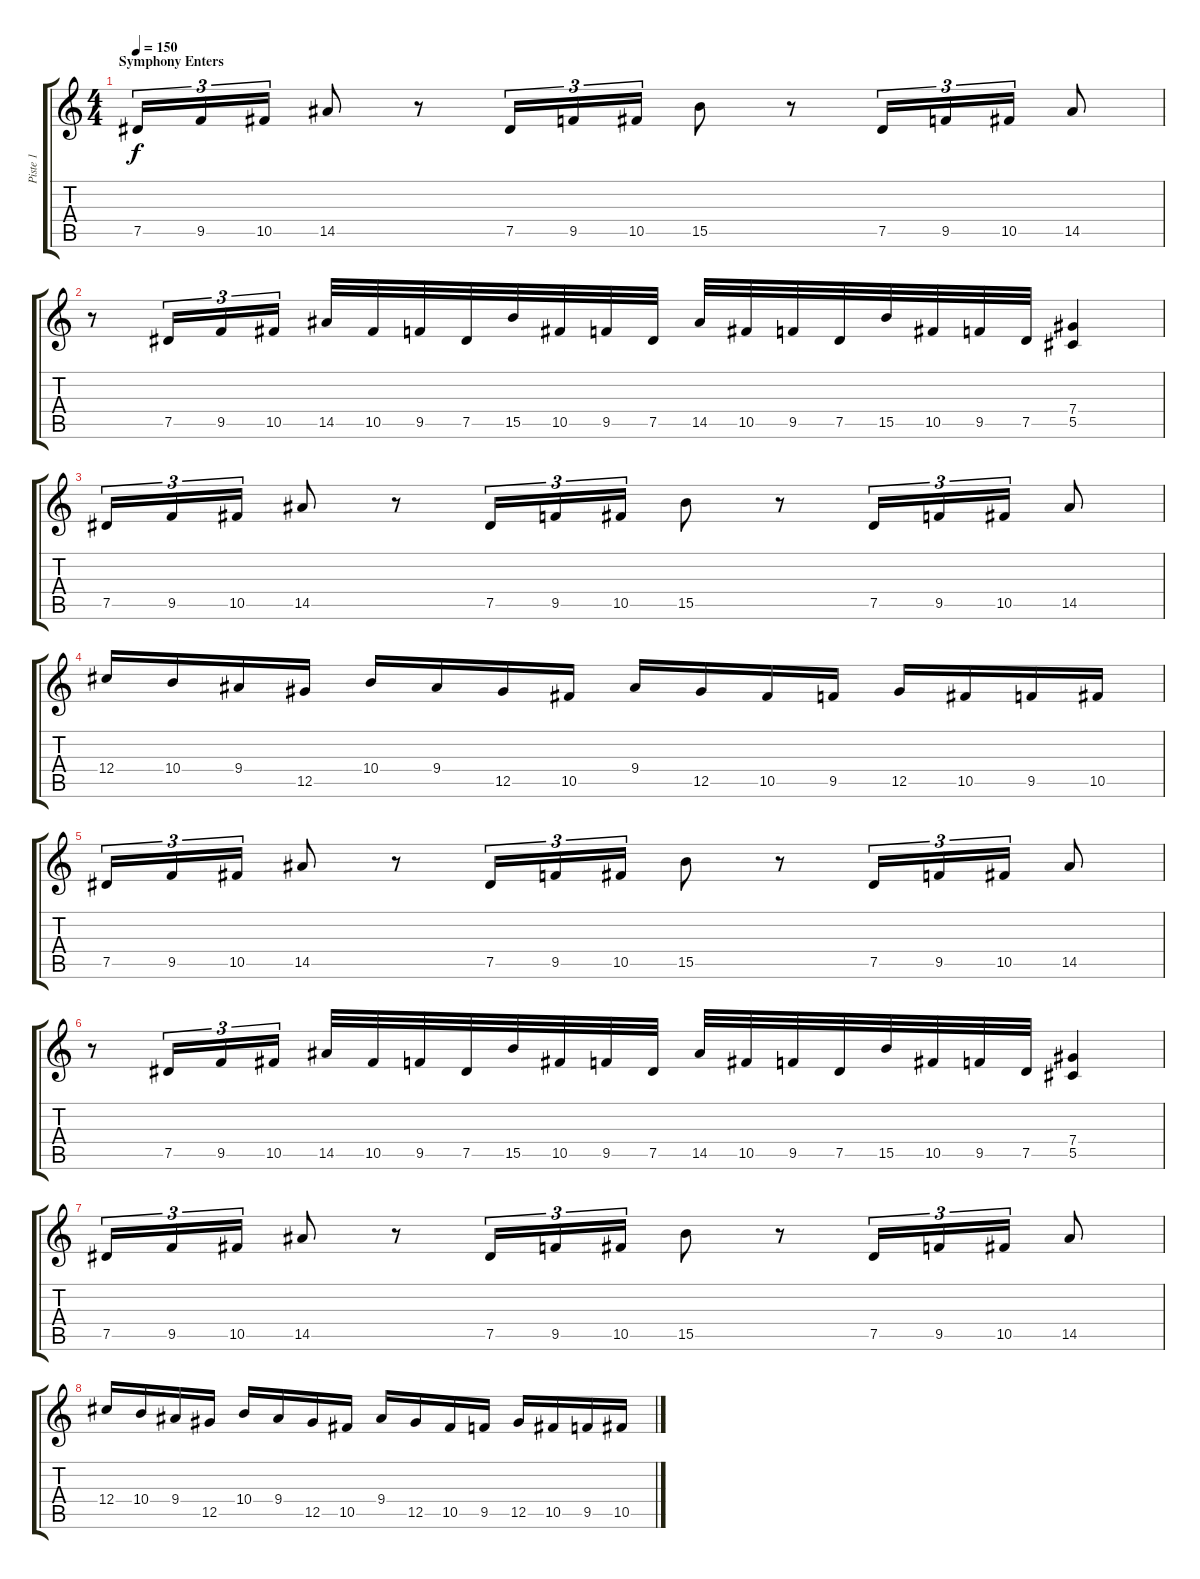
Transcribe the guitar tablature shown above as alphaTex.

\track ("Piste 1" "Piste 1") {instrument distortionguitar}
\staff {score tabs}
\tuning (Eb4 Bb3 Gb3 Db3 Ab2 Eb2) {hide}
\ts (4 4)
\section ("" "Symphony Enters")
\tempo 150
\clef g2
\ks c
7.5.16{tu (3 2) dy f} 9.5.16{tu (3 2)} 10.5.16{tu (3 2)} 14.5.8 r.8 7.5.16{tu (3 2)} 9.5.16{tu (3 2)} 10.5.16{tu (3 2)} 15.5.8 r.8 7.5.16{tu (3 2)} 9.5.16{tu (3 2)} 10.5.16{tu (3 2)} 14.5.8 |
r.8 7.5.16{tu (3 2)} 9.5.16{tu (3 2)} 10.5.16{tu (3 2)} 14.5.32 10.5.32 9.5.32 7.5.32 15.5.32 10.5.32 9.5.32 7.5.32 14.5.32 10.5.32 9.5.32 7.5.32 15.5.32 10.5.32 9.5.32 7.5.32 (7.4 5.5).4 |
7.5.16{tu (3 2)} 9.5.16{tu (3 2)} 10.5.16{tu (3 2)} 14.5.8 r.8 7.5.16{tu (3 2)} 9.5.16{tu (3 2)} 10.5.16{tu (3 2)} 15.5.8 r.8 7.5.16{tu (3 2)} 9.5.16{tu (3 2)} 10.5.16{tu (3 2)} 14.5.8 |
12.4.16 10.4.16 9.4.16 12.5.16 10.4.16 9.4.16 12.5.16 10.5.16 9.4.16 12.5.16 10.5.16 9.5.16 12.5.16 10.5.16 9.5.16 10.5.16 |
7.5.16{tu (3 2)} 9.5.16{tu (3 2)} 10.5.16{tu (3 2)} 14.5.8 r.8 7.5.16{tu (3 2)} 9.5.16{tu (3 2)} 10.5.16{tu (3 2)} 15.5.8 r.8 7.5.16{tu (3 2)} 9.5.16{tu (3 2)} 10.5.16{tu (3 2)} 14.5.8 |
r.8 7.5.16{tu (3 2)} 9.5.16{tu (3 2)} 10.5.16{tu (3 2)} 14.5.32 10.5.32 9.5.32 7.5.32 15.5.32 10.5.32 9.5.32 7.5.32 14.5.32 10.5.32 9.5.32 7.5.32 15.5.32 10.5.32 9.5.32 7.5.32 (7.4 5.5).4 |
7.5.16{tu (3 2)} 9.5.16{tu (3 2)} 10.5.16{tu (3 2)} 14.5.8 r.8 7.5.16{tu (3 2)} 9.5.16{tu (3 2)} 10.5.16{tu (3 2)} 15.5.8 r.8 7.5.16{tu (3 2)} 9.5.16{tu (3 2)} 10.5.16{tu (3 2)} 14.5.8 |
12.4.16 10.4.16 9.4.16 12.5.16 10.4.16 9.4.16 12.5.16 10.5.16 9.4.16 12.5.16 10.5.16 9.5.16 12.5.16 10.5.16 9.5.16 10.5.16
